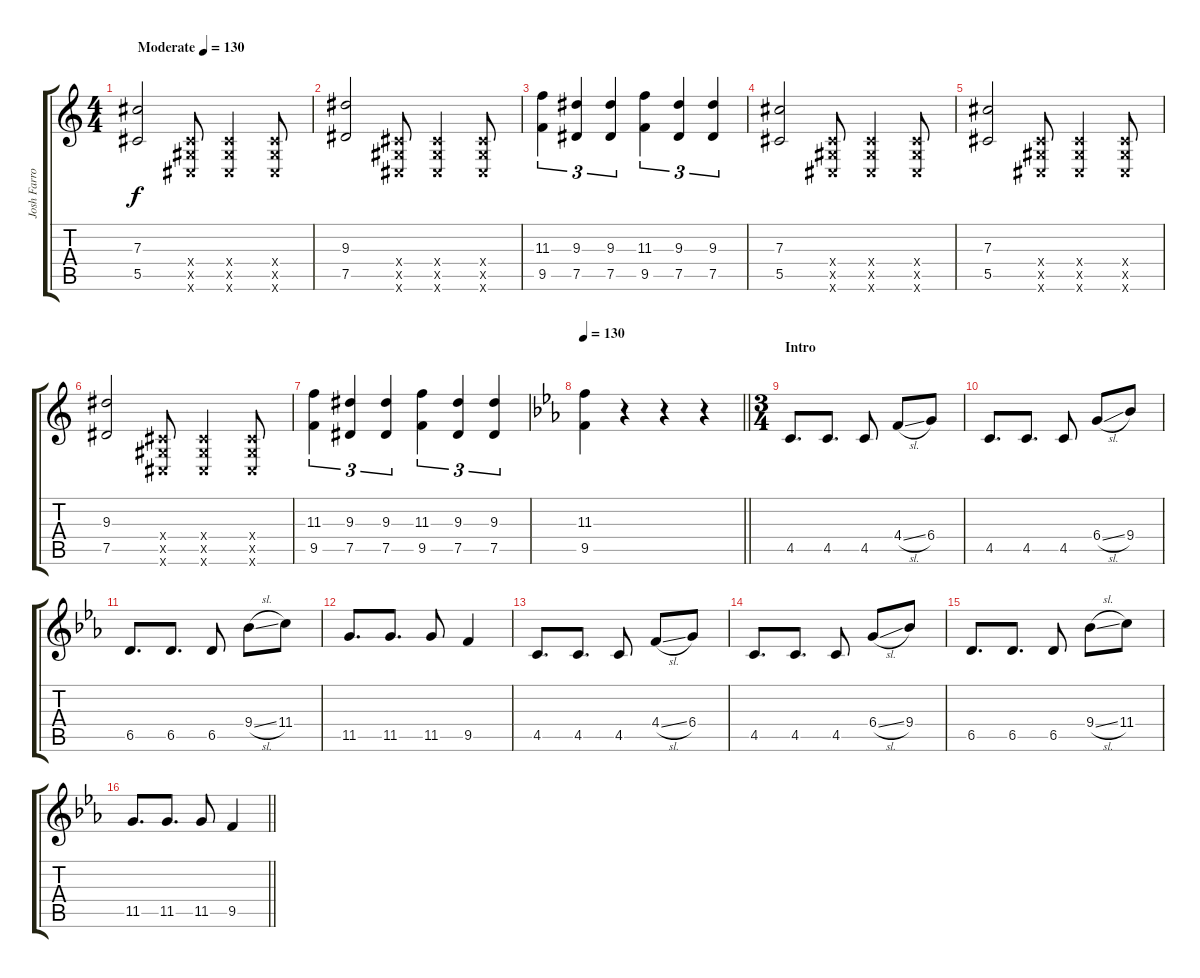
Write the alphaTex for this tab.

\track ("Josh Farro (Guitar)" "Josh Farro") {instrument distortionguitar bank 255}
\staff {score tabs}
\tuning (Eb4 Bb3 Gb3 Db3 Ab2 Db2) {hide}
\ts (4 4)
\tempo (130 "Moderate")
\tempo 190
\tempo (130 "Moderate")
\clef g2
\ks c
(7.3 5.5).2{dy f instrument distortionguitar} (0.4{x} 0.5{x} 0.6{x}).8 (0.4{x} 0.5{x} 0.6{x}).4 (0.4{x} 0.5{x} 0.6{x}).8 |
(9.3 7.5).2 (0.4{x} 0.5{x} 0.6{x}).8 (0.4{x} 0.5{x} 0.6{x}).4 (0.4{x} 0.5{x} 0.6{x}).8 |
(11.3 9.5).4{tu (3 2)} (9.3 7.5).4{tu (3 2)} (9.3 7.5).4{tu (3 2)} (11.3 9.5).4{tu (3 2)} (9.3 7.5).4{tu (3 2)} (9.3 7.5).4{tu (3 2)} |
(7.3 5.5).2 (0.4{x} 0.5{x} 0.6{x}).8 (0.4{x} 0.5{x} 0.6{x}).4 (0.4{x} 0.5{x} 0.6{x}).8 |
(7.3 5.5).2 (0.4{x} 0.5{x} 0.6{x}).8 (0.4{x} 0.5{x} 0.6{x}).4 (0.4{x} 0.5{x} 0.6{x}).8 |
(9.3 7.5).2 (0.4{x} 0.5{x} 0.6{x}).8 (0.4{x} 0.5{x} 0.6{x}).4 (0.4{x} 0.5{x} 0.6{x}).8 |
(11.3 9.5).4{tu (3 2)} (9.3 7.5).4{tu (3 2)} (9.3 7.5).4{tu (3 2)} (11.3 9.5).4{tu (3 2)} (9.3 7.5).4{tu (3 2)} (9.3 7.5).4{tu (3 2)} |
\tempo 130
\barLineRight lightlight
\ks eb
(11.3 9.5).4 r.4 r.4 r.4 |
\ts (3 4)
\section ("" "Intro")
\ks eb
4.5.8{d} 4.5.8{d} 4.5.8 4.4{sl}.8 6.4.8 |
4.5.8{d} 4.5.8{d} 4.5.8 6.4{sl}.8 9.4.8 |
6.5.8{d} 6.5.8{d} 6.5.8 9.4{sl}.8 11.4.8 |
11.5.8{d} 11.5.8{d} 11.5.8 9.5.4 |
4.5.8{d} 4.5.8{d} 4.5.8 4.4{sl}.8 6.4.8 |
4.5.8{d} 4.5.8{d} 4.5.8 6.4{sl}.8 9.4.8 |
6.5.8{d} 6.5.8{d} 6.5.8 9.4{sl}.8 11.4.8 |
\barLineRight lightlight
11.5.8{d} 11.5.8{d} 11.5.8 9.5.4
